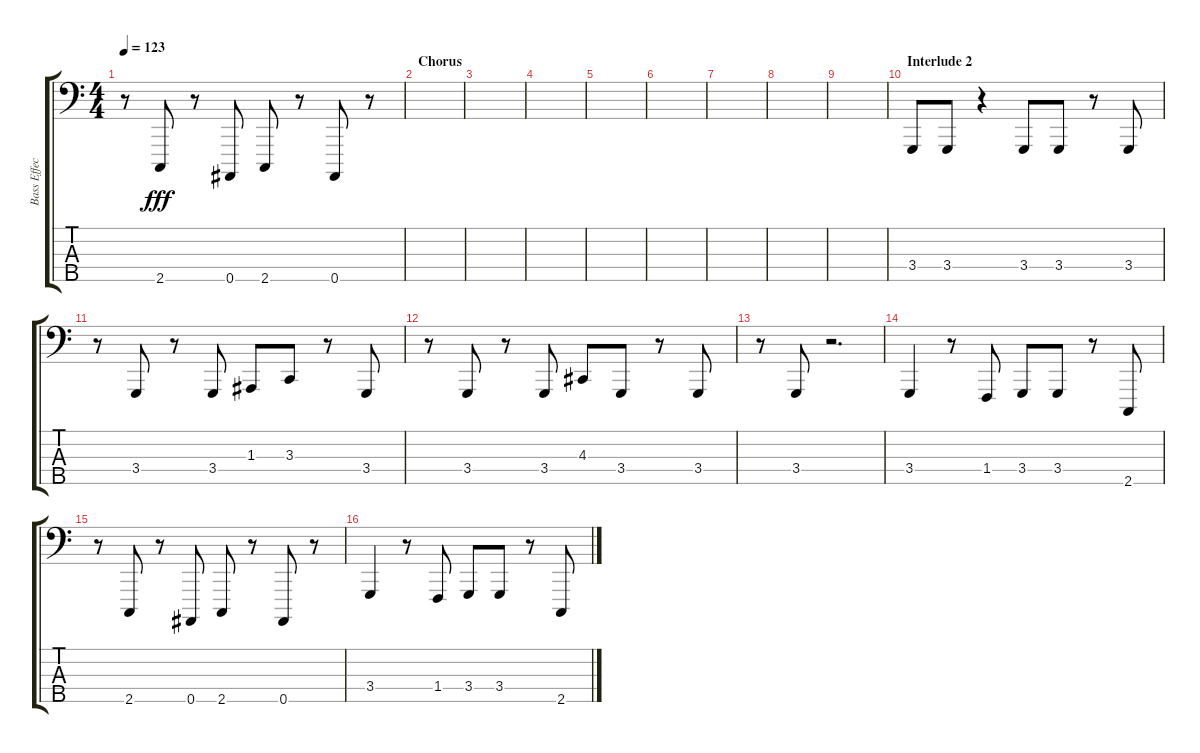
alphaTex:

\track ("Bass Effect" "Bass Effec") {instrument lead8bassandlead}
\staff {score tabs}
\tuning (G2 D2 A1 E1 Bb0) {hide}
\ts (4 4)
\tempo 123
\clef f4
\ks c
r.8{dy fff} 2.5.8 r.8 0.5.8 2.5.8 r.8 0.5.8 r.8 |
\section ("" "Chorus")
|
|
|
|
|
|
|
|
\section ("" "Interlude 2")
3.4.8{volume 6} 3.4.8 r.4 3.4.8 3.4.8 r.8 3.4.8 |
r.8 3.4.8 r.8 3.4.8 1.3.8 3.3.8 r.8 3.4.8 |
r.8 3.4.8 r.8 3.4.8 4.3.8 3.4.8 r.8 3.4.8 |
r.8 3.4.8 r.2{d} |
\section ("" "")
3.4.4{volume 8} r.8 1.4.8 3.4.8 3.4.8 r.8 2.5.8 |
r.8 2.5.8 r.8 0.5.8 2.5.8 r.8 0.5.8 r.8 |
3.4.4 r.8 1.4.8 3.4.8 3.4.8 r.8 2.5.8
